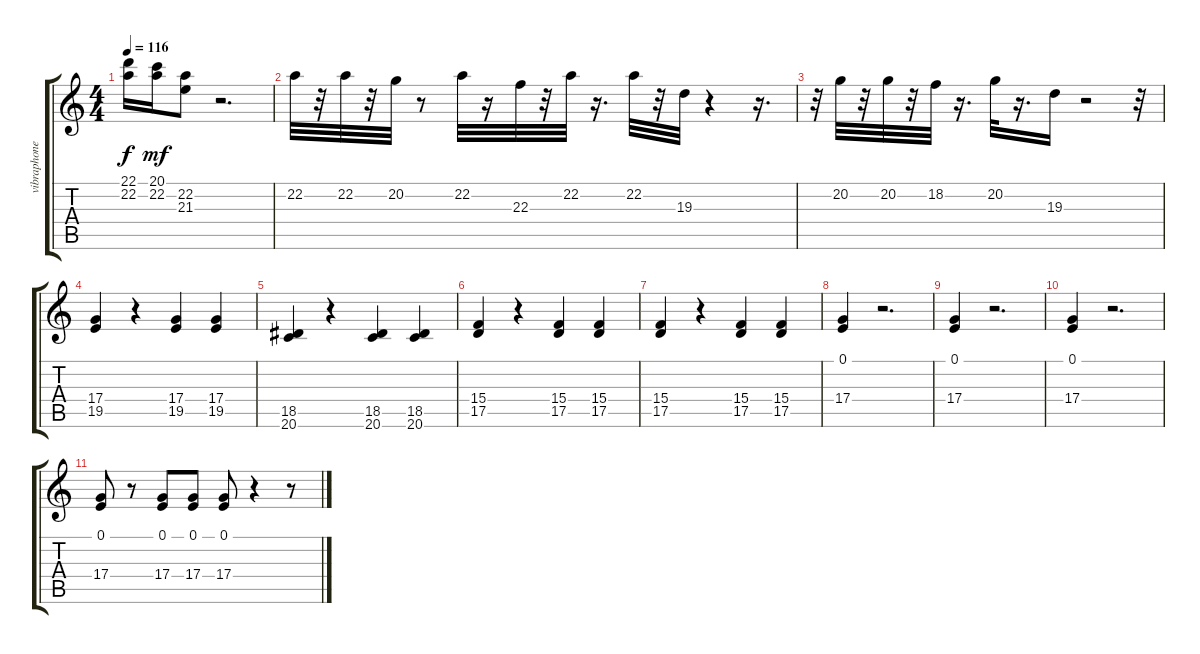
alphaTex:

\track ("vibraphone" "vibraphone") {instrument musicbox}
\staff {score tabs}
\tuning (E4 B3 G3 D3 A2 E2) {hide}
\ts (4 4)
\tempo 116
\clef g2
\ks c
(22.1{t} 22.2{t}).16{dy f} (20.1 22.2).16{dy mf} (22.2 21.3).8 r.2{d} |
22.2.32 r.32 22.2.32 r.32 20.2.32 r.8 22.2.32 r.16 22.3.32 r.32 22.2.32 r.16{d} 22.2.32 r.32 19.3.32 r.4 r.16{d} |
r.32 20.2.32 r.32 20.2.32 r.32 18.2.32 r.16{d} 20.2.32 r.16{d} 19.3.16 r.2 r.32 |
(17.4 19.5).4 r.4 (17.4 19.5).4 (17.4 19.5).4 |
(18.5 20.6).4 r.4 (18.5 20.6).4 (18.5 20.6).4 |
(15.4 17.5).4 r.4 (15.4 17.5).4 (15.4 17.5).4 |
(15.4 17.5).4 r.4 (15.4 17.5).4 (15.4 17.5).4 |
(0.1 17.4).4 r.2{d} |
(0.1 17.4).4 r.2{d} |
(0.1 17.4).4 r.2{d} |
(0.1 17.4).8 r.8 (0.1 17.4).8 (0.1 17.4).8 (0.1 17.4).8 r.4 r.8
